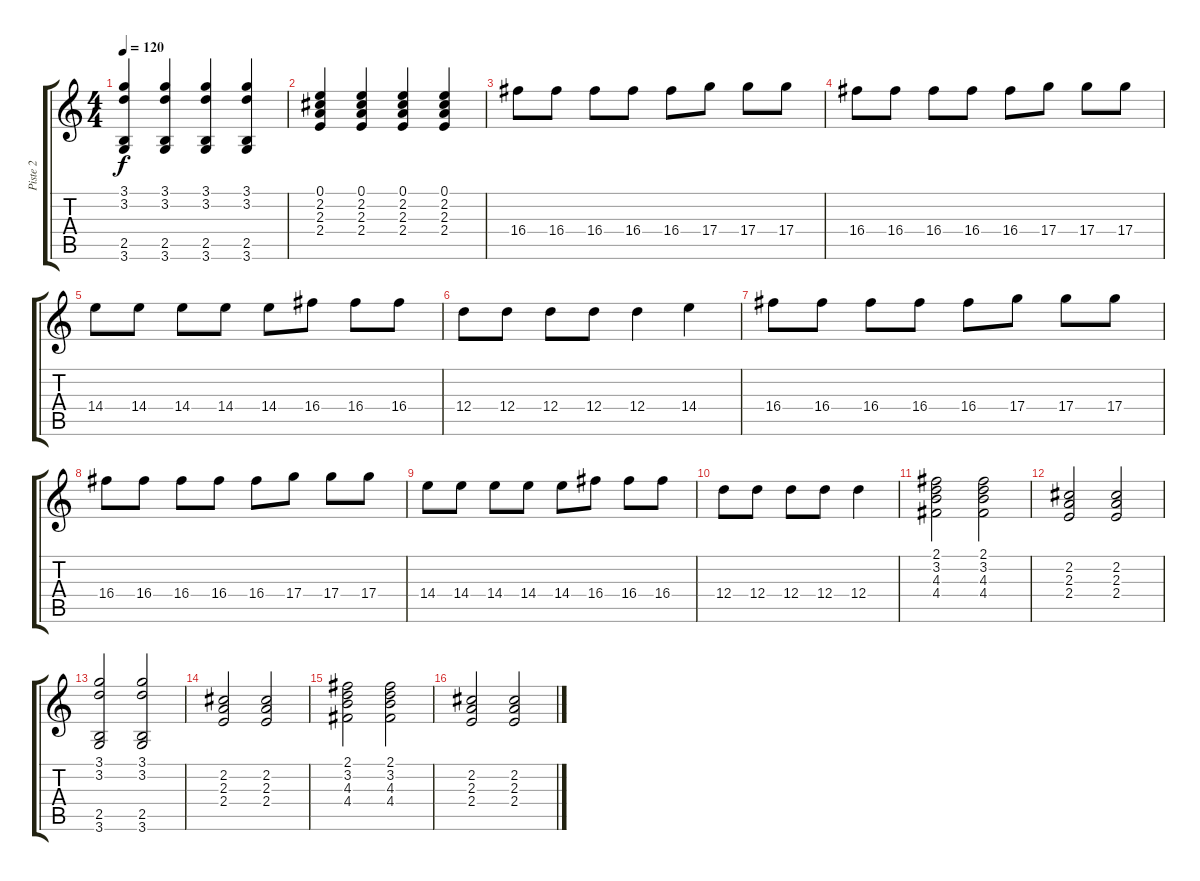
\track ("Piste 2" "Piste 2") {instrument acousticguitarsteel}
\staff {score tabs}
\tuning (E4 B3 G3 D3 A2 E2) {hide}
\ts (4 4)
\tempo 120
\clef g2
\ks c
(3.1 3.2 2.5 3.6).4{dy f} (3.1 3.2 2.5 3.6).4 (3.1 3.2 2.5 3.6).4 (3.1 3.2 2.5 3.6).4 |
(0.1 2.2 2.3 2.4).4 (0.1 2.2 2.3 2.4).4 (0.1 2.2 2.3 2.4).4 (0.1 2.2 2.3 2.4).4 |
16.4.8 16.4.8 16.4.8 16.4.8 16.4.8 17.4.8 17.4.8 17.4.8 |
16.4.8 16.4.8 16.4.8 16.4.8 16.4.8 17.4.8 17.4.8 17.4.8 |
14.4.8 14.4.8 14.4.8 14.4.8 14.4.8 16.4.8 16.4.8 16.4.8 |
12.4.8 12.4.8 12.4.8 12.4.8 12.4.4 14.4.4 |
16.4.8 16.4.8 16.4.8 16.4.8 16.4.8 17.4.8 17.4.8 17.4.8 |
16.4.8 16.4.8 16.4.8 16.4.8 16.4.8 17.4.8 17.4.8 17.4.8 |
14.4.8 14.4.8 14.4.8 14.4.8 14.4.8 16.4.8 16.4.8 16.4.8 |
12.4.8 12.4.8 12.4.8 12.4.8 12.4.4 |
(2.1 3.2 4.3 4.4).2 (2.1 3.2 4.3 4.4).2 |
(2.2 2.3 2.4).2 (2.2 2.3 2.4).2 |
(3.1 3.2 2.5 3.6).2 (3.1 3.2 2.5 3.6).2 |
(2.2 2.3 2.4).2 (2.2 2.3 2.4).2 |
(2.1 3.2 4.3 4.4).2 (2.1 3.2 4.3 4.4).2 |
(2.2 2.3 2.4).2 (2.2 2.3 2.4).2
